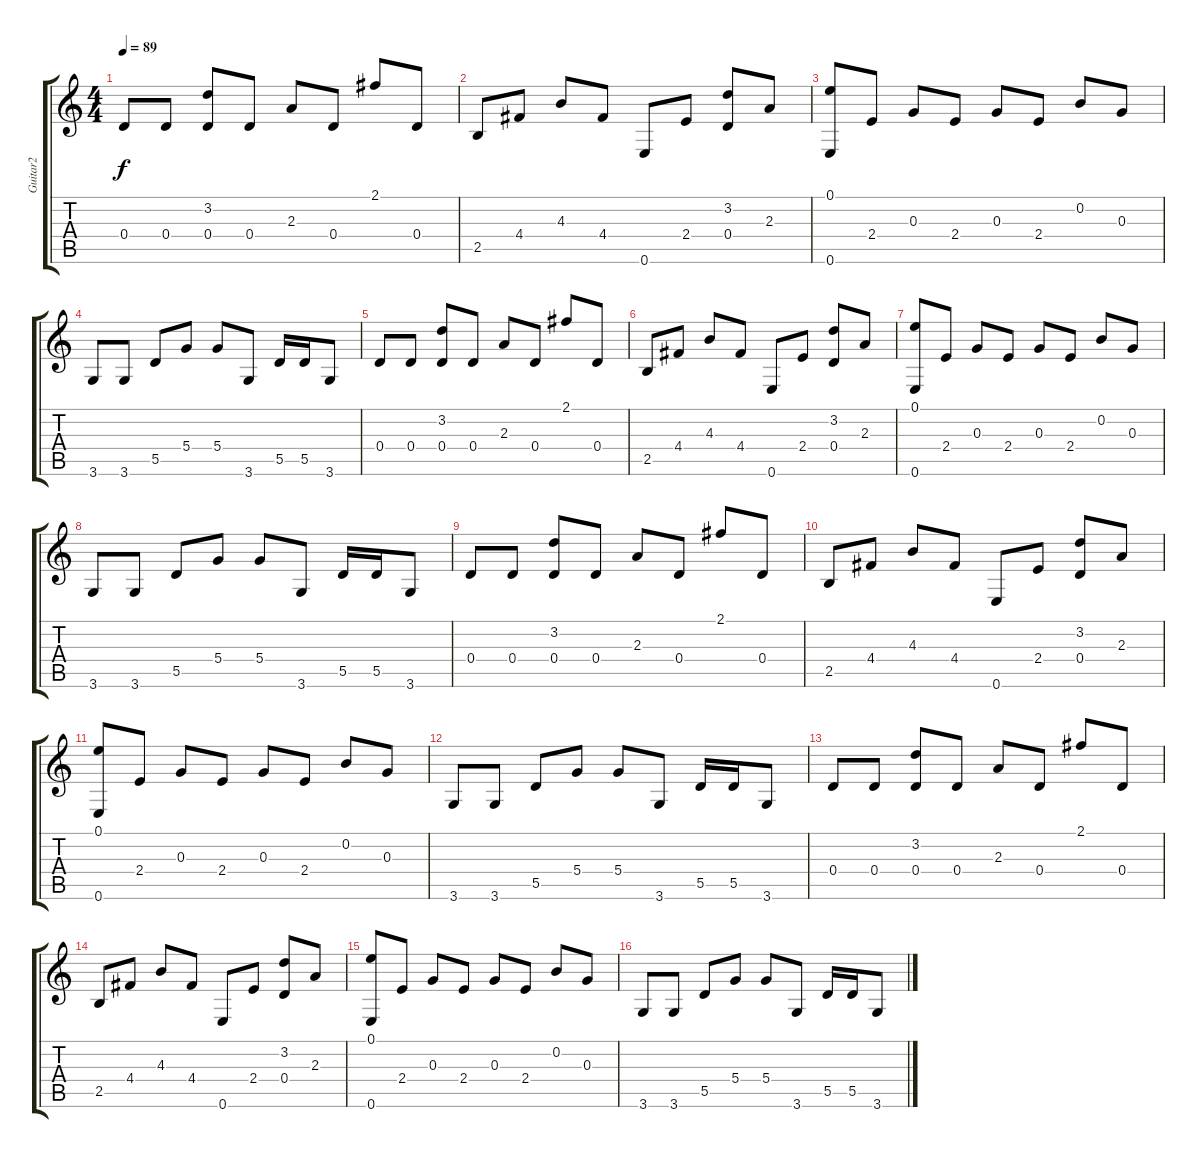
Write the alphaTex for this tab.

\track ("Guitar2" "Guitar2") {instrument acousticguitarsteel}
\staff {score tabs}
\tuning (E4 B3 G3 D3 A2 E2) {hide}
\ts (4 4)
\tempo 89
\clef g2
\ks c
0.4.8{dy f} 0.4.8 (3.2 0.4).8 0.4.8 2.3.8 0.4.8 2.1.8 0.4.8 |
2.5.8 4.4.8 4.3.8 4.4.8 0.6.8 2.4.8 (3.2 0.4).8 2.3.8 |
(0.1 0.6).8 2.4.8 0.3.8 2.4.8 0.3.8 2.4.8 0.2.8 0.3.8 |
3.6.8 3.6.8 5.5.8 5.4.8 5.4.8 3.6.8 5.5.16 5.5.16 3.6.8 |
0.4.8 0.4.8 (3.2 0.4).8 0.4.8 2.3.8 0.4.8 2.1.8 0.4.8 |
2.5.8 4.4.8 4.3.8 4.4.8 0.6.8 2.4.8 (3.2 0.4).8 2.3.8 |
(0.1 0.6).8 2.4.8 0.3.8 2.4.8 0.3.8 2.4.8 0.2.8 0.3.8 |
3.6.8 3.6.8 5.5.8 5.4.8 5.4.8 3.6.8 5.5.16 5.5.16 3.6.8 |
0.4.8 0.4.8 (3.2 0.4).8 0.4.8 2.3.8 0.4.8 2.1.8 0.4.8 |
2.5.8 4.4.8 4.3.8 4.4.8 0.6.8 2.4.8 (3.2 0.4).8 2.3.8 |
(0.1 0.6).8 2.4.8 0.3.8 2.4.8 0.3.8 2.4.8 0.2.8 0.3.8 |
3.6.8 3.6.8 5.5.8 5.4.8 5.4.8 3.6.8 5.5.16 5.5.16 3.6.8 |
0.4.8 0.4.8 (3.2 0.4).8 0.4.8 2.3.8 0.4.8 2.1.8 0.4.8 |
2.5.8 4.4.8 4.3.8 4.4.8 0.6.8 2.4.8 (3.2 0.4).8 2.3.8 |
(0.1 0.6).8 2.4.8 0.3.8 2.4.8 0.3.8 2.4.8 0.2.8 0.3.8 |
3.6.8 3.6.8 5.5.8 5.4.8 5.4.8 3.6.8 5.5.16 5.5.16 3.6.8
